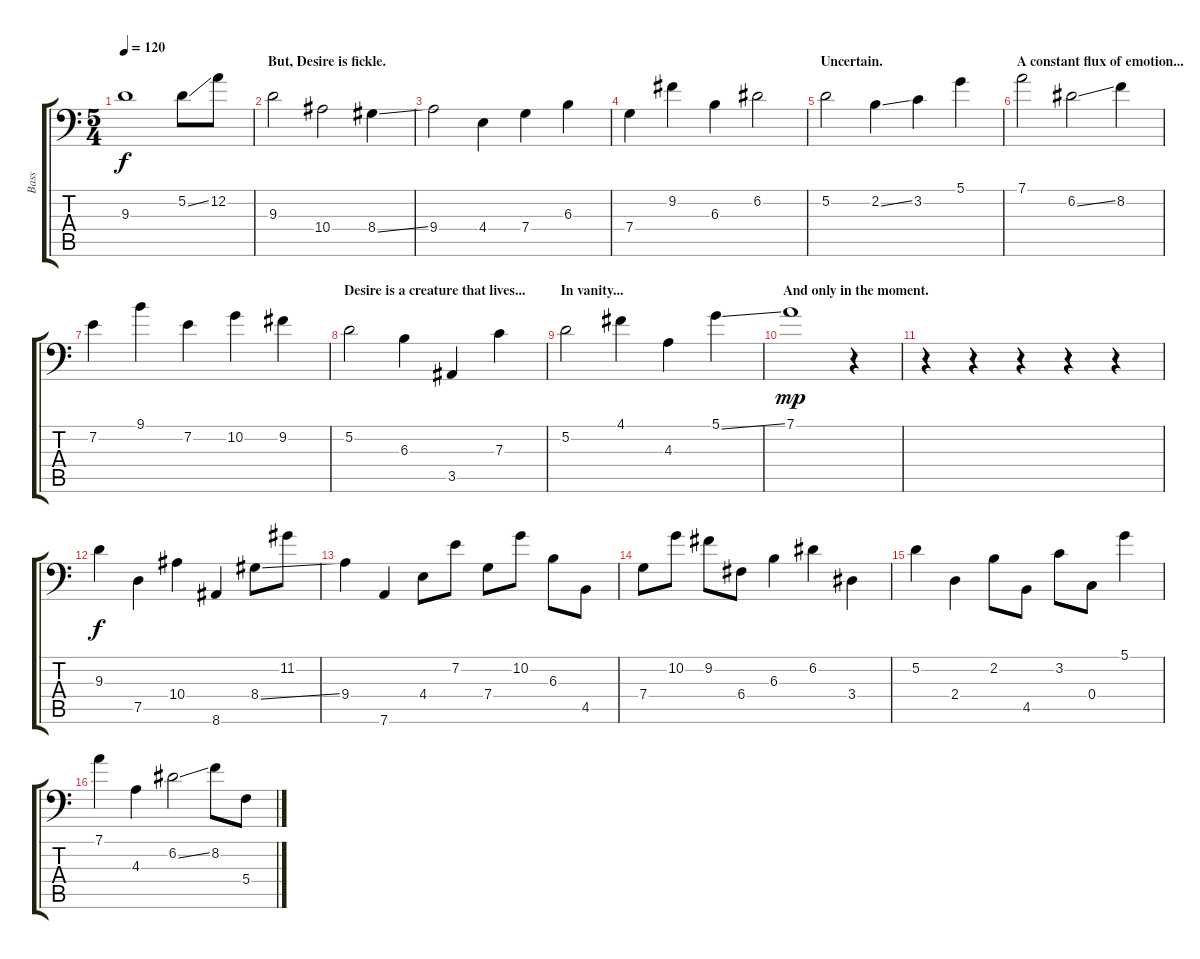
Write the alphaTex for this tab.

\track ("Bass" "Bass") {instrument fretlessbass}
\staff {score tabs}
\tuning (D3 A2 F2 C2 G1 D1) {hide}
\ts (5 4)
\tempo 120
\clef f4
\ks c
9.3{t}.1{dy f} 5.2{ss}.8 12.2.8 |
\section ("" "But, Desire is fickle.")
9.3.2 10.4.2 8.4{ss}.4 |
9.4.2 4.4.4 7.4.4 6.3.4 |
7.4.4 9.2.4 6.3.4 6.2.2 |
\section ("" "Uncertain.")
5.2.2 2.2{ss}.4 3.2.4 5.1.4 |
\section ("" "A constant flux of emotion...")
7.1.2 6.2{ss}.2 8.2.4 |
7.2.4 9.1.4 7.2.4 10.2.4 9.2.4 |
\section ("" "Desire is a creature that lives...")
5.2.2 6.3.4 3.5.4 7.3.4 |
\section ("" "In vanity...")
5.2.2 4.1.4 4.3.4 5.1{ss}.4 |
\section ("" "And only in the moment.")
7.1.1{dy mp} r.4 |
r.4 r.4 r.4 r.4 r.4 |
9.3.4{dy f} 7.5.4 10.4.4 8.6.4 8.4{ss}.8 11.2.8 |
9.4.4 7.6.4 4.4.8 7.2.8 7.4.8 10.2.8 6.3.8 4.5.8 |
7.4.8 10.2.8 9.2.8 6.4.8 6.3.4 6.2.4 3.4.4 |
5.2.4 2.4.4 2.2.8 4.5.8 3.2.8 0.4.8 5.1.4 |
7.1.4 4.3.4 6.2{ss}.2 8.2.8 5.4.8
